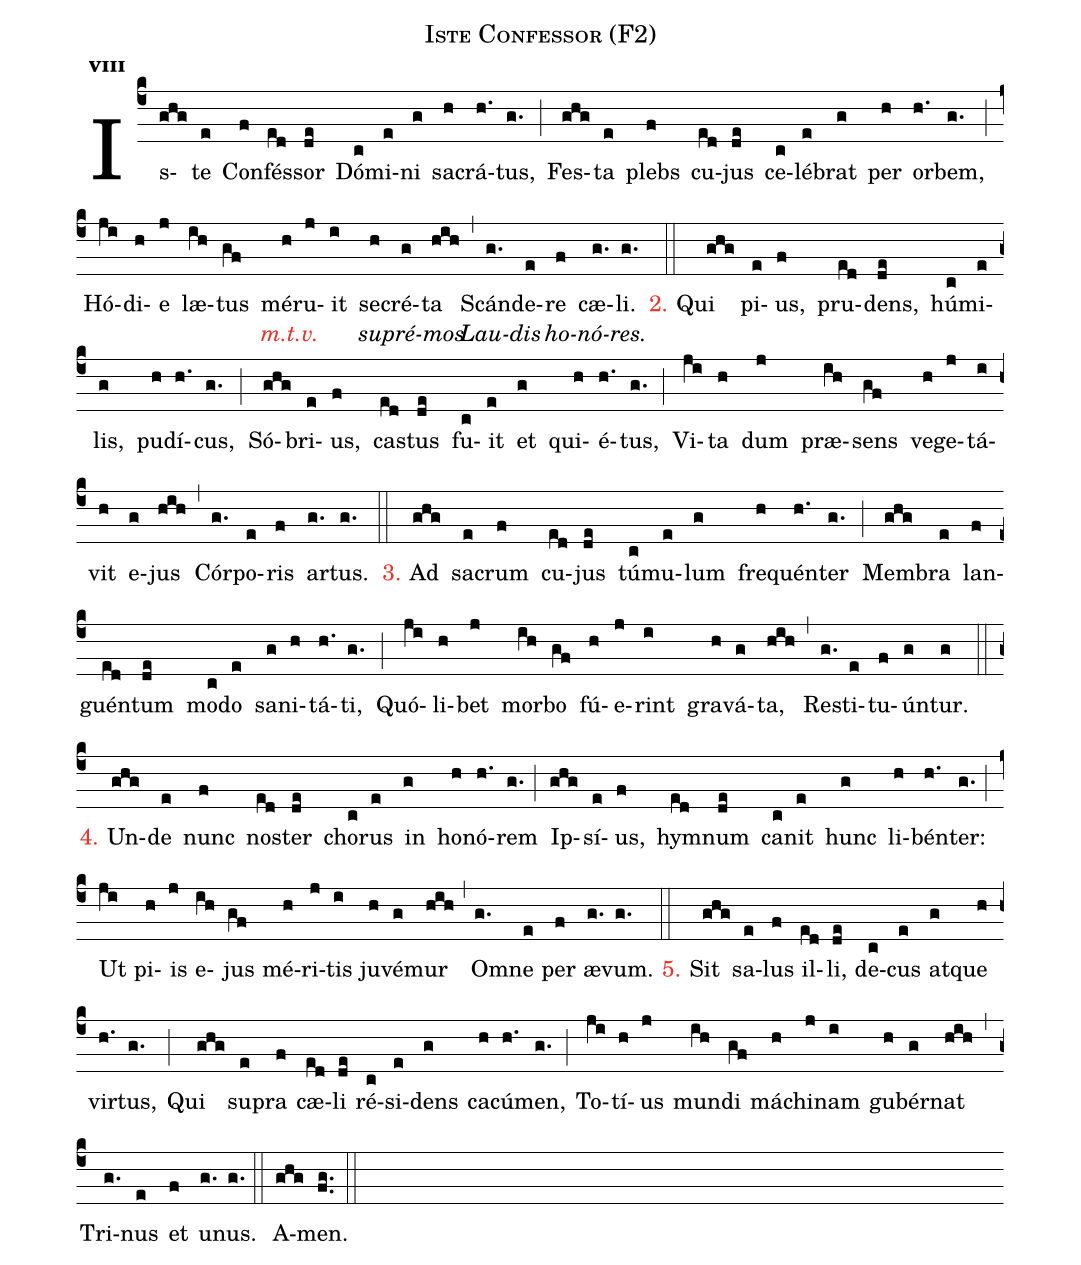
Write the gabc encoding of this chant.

name:Iste Confessor (F2);
office-part:hy;
mode:8;
%%
initial-style: 1;
name: Iste Confessor;
mode: 8;
office-part: Hymnus;
annotation: Hymn.;
annotation: viii;
nabc-lines:1;
%%
(c4) Is(ghg)te(e) Con(f)fés(ed)sor(de) Dó(c)mi(e)ni(g) sa(h)crá(h.)tus,(g.) (;)
Fes(ghg)ta(e) plebs(f) cu(ed)jus(de) ce(c)lé(e)brat(g) per(h) or(h.)bem,(g.) (;)
Hó(ji)di(h)e(j) læ(ih)tus(gf) mé[<c>m.t.v.</c>](h)ru(j)it(i) se[supré-mos](h)cré(g)ta(hih) (,)
Scán[Lau-dis](g.)de(e)re[ho-nó-res.](f) cæ(g.)li.(g.) (::)

<c>2.</c> Qui(ghg) pi(e)us,(f) pru(ed)dens,(de) hú(c)mi(e)lis,(g) pu(h)dí(h.)cus,(g.) (;)
Só(ghg)bri(e)us,(f) cas(ed)tus(de) fu(c)it(e) et(g) qui(h)é(h.)tus,(g.) (;)
Vi(ji)ta(h) dum(j) præ(ih)sens(gf) ve(h)ge(j)tá(i)vit(h) e(g)jus(hih) (,)
Cór(g.)po(e)ris(f) ar(g.)tus.(g.) (::)

<c>3.</c> Ad(ghg) sa(e)crum(f) cu(ed)jus(de) tú(c)mu(e)lum(g) fre(h)quén(h.)ter(g.) (;)
Mem(ghg)bra(e) lan(f)guén(ed)tum(de) mo(c)do(e) sa(g)ni(h)tá(h.)ti,(g.) (;)
Quó(ji)li(h)bet(j) mor(ih)bo(gf) fú(h)e(j)rint(i) gra(h)vá(g)ta,(hih) (,)
Re(g.)sti(e)tu(f)ún(g)tur.(g) (::)

<c>4.</c> Un(ghg)de(e) nunc(f) nos(ed)ter(de) cho(c)rus(e) in(g) ho(h)nó(h.)rem(g.) (;)
Ip(ghg)sí(e)us,(f) hym(ed)num(de) ca(c)nit(e) hunc(g) li(h)bén(h.)ter:(g.) (;)
Ut(ji) pi(h)is(j) e(ih)jus(gf) mé(h)ri(j)tis(i) ju(h)vé(g)mur(hih) (,)
Om(g.)ne(e) per(f) æ(g.)vum.(g.) (::)

<c>5.</c> Sit(ghg) sa(e)lus(f) il(ed)li,(de) de(c)cus(e) at(g)que(h) vir(h.)tus,(g.) (;)
Qui(ghg) su(e)pra(f) cæ(ed)li(de) ré(c)si(e)dens(g) ca(h)cú(h.)men,(g.) (;)
To(ji)tí(h)us(j) mun(ih)di(gf) má(h)chi(j)nam(i) gu(h)bér(g)nat(hih) (,)
Tri(g.)nus(e) et(f) u(g.)nus.(g.) (::)
A(ghg)men.(fg..) (::)
